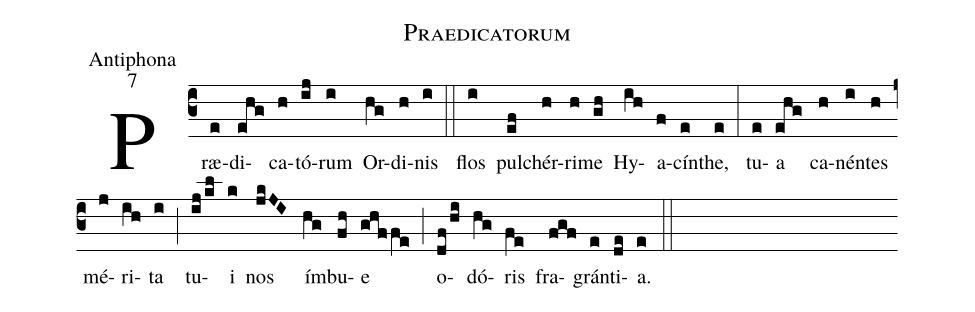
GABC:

name:Praedicatorum;
office-part:Antiphona;
mode:7;
%%
(c3) Præ(e)di(ehg)ca(h)tó(ij)rum(i) Or(hg)di(h)nis(i) (::)
flos(i) pul(ef)chér(h)ri(h)me(gh) Hy(ih)a(f)cín(e)the,(e) (:)
tu(e)a(ehg) ca(h)nén(i)tes(h) mé(j)ri(ih)ta(i) (;) tu(ij/kl)i(k) nos(jkJI) ím(hg)bu(fh)e(ghffe) (;) o(df/hi)dó(hg)ris(fe) fra(fgf)grán(e)ti(de)a.(e) (::)
